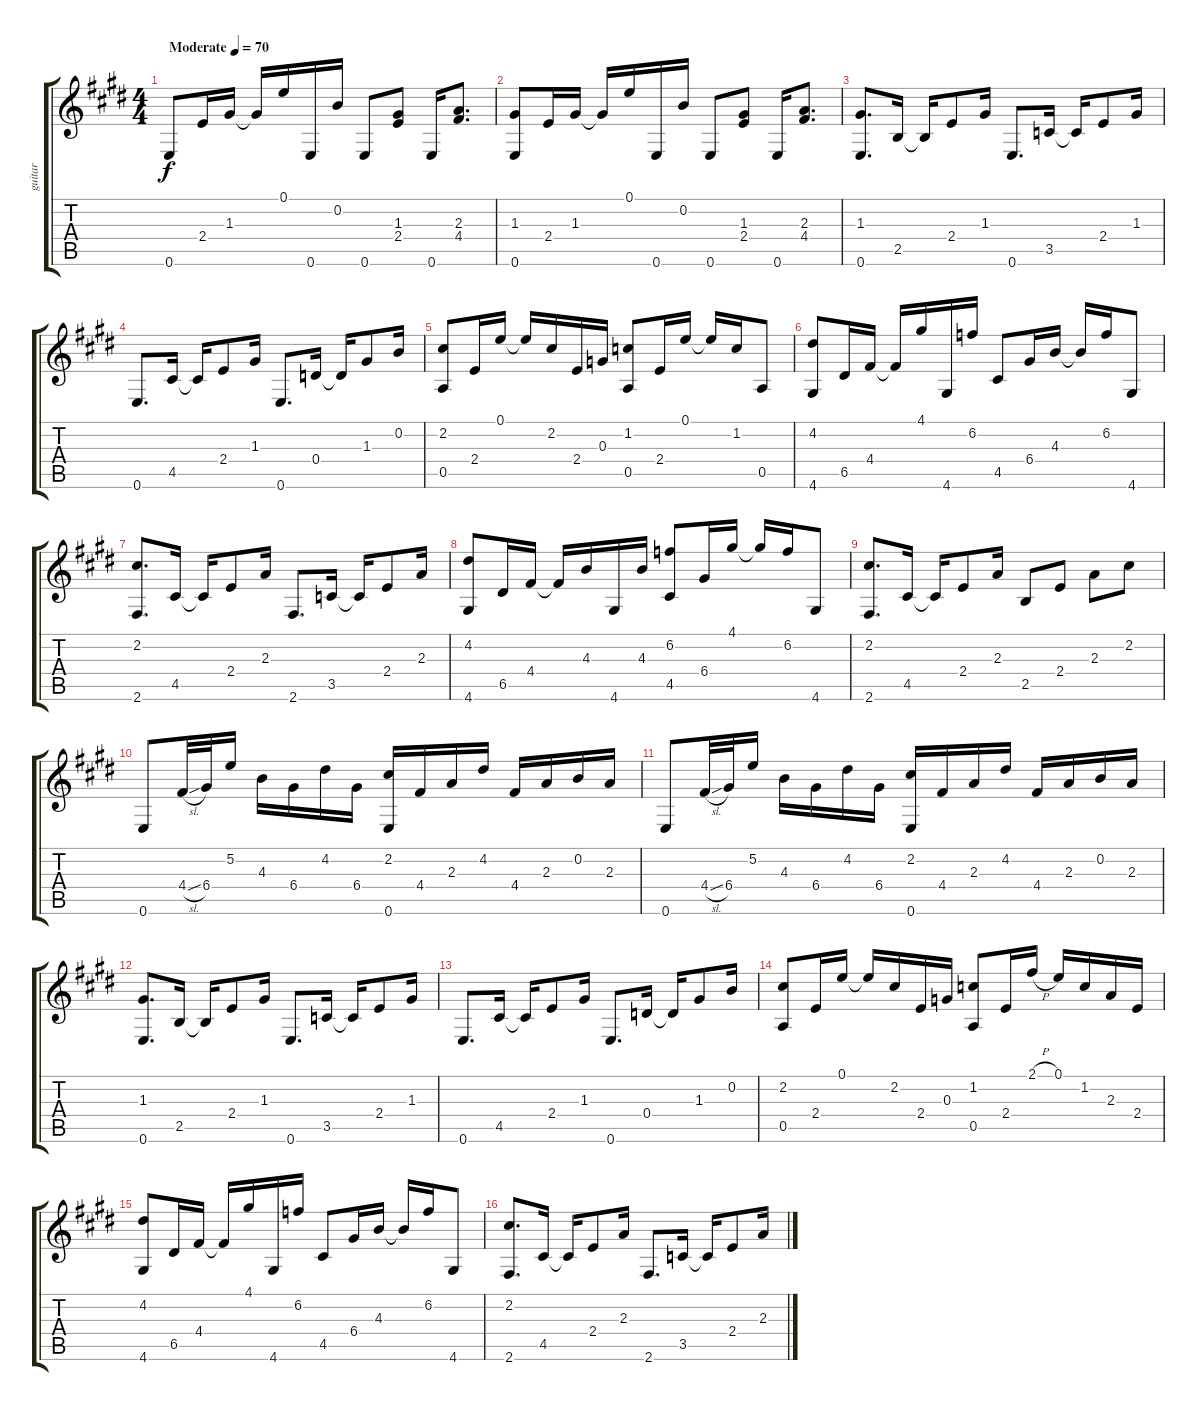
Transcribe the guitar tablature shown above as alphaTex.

\track ("guitar" "guitar") {instrument acousticguitarsteel}
\staff {score tabs}
\tuning (E4 B3 G3 D3 A2 E2) {hide}
\ts (4 4)
\tempo (70 "Moderate")
\clef g2
\ks e
0.6.8{dy f instrument acousticguitarsteel} 2.4.16 1.3.16 1.3{t}.16 0.1.16 0.6.16 0.2.16 0.6.8 (1.3 2.4).8 0.6.16 (2.3 4.4).8{d} |
(1.3 0.6).8 2.4.16 1.3.16 1.3{t}.16 0.1.16 0.6.16 0.2.16 0.6.8 (1.3 2.4).8 0.6.16 (2.3 4.4).8{d} |
(1.3 0.6).8{d} 2.5.16 2.5{t}.16 2.4.8 1.3.16 0.6.8{d} 3.5.16 3.5{t}.16 2.4.8 1.3.16 |
0.6.8{d} 4.5.16 4.5{t}.16 2.4.8 1.3.16 0.6.8{d} 0.4.16 0.4{t}.16 1.3.8 0.2.16 |
(2.2 0.5).8 2.4.16 0.1.16 0.1{t}.16 2.2.16 2.4.16 0.3.16 (1.2 0.5).8 2.4.16 0.1.16 0.1{t}.16 1.2.16 0.5.8 |
(4.2 4.6).8 6.5.16 4.4.16 4.4{t}.16 4.1.16 4.6.16 6.2.16 4.5.8 6.4.16 4.3.16 4.3{t}.16 6.2.16 4.6.8 |
(2.2 2.6).8{d} 4.5.16 4.5{t}.16 2.4.8 2.3.16 2.6.8{d} 3.5.16 3.5{t}.16 2.4.8 2.3.16 |
(4.2 4.6).8 6.5.16 4.4.16 4.4{t}.16 4.3.16 4.6.16 4.3.16 (6.2 4.5).8 6.4.16 4.1.16 4.1{t}.16 6.2.16 4.6.8 |
(2.2 2.6).8{d} 4.5.16 4.5{t}.16 2.4.8 2.3.16 2.5.8 2.4.8 2.3.8 2.2.8 |
0.6.8 4.4{sl}.32 6.4.32 5.2.16 4.3.16 6.4.16 4.2.16 6.4.16 (2.2 0.6).16 4.4.16 2.3.16 4.2.16 4.4.16 2.3.16 0.2.16 2.3.16 |
0.6.8 4.4{sl}.32 6.4.32 5.2.16 4.3.16 6.4.16 4.2.16 6.4.16 (2.2 0.6).16 4.4.16 2.3.16 4.2.16 4.4.16 2.3.16 0.2.16 2.3.16 |
(1.3 0.6).8{d} 2.5.16 2.5{t}.16 2.4.8 1.3.16 0.6.8{d} 3.5.16 3.5{t}.16 2.4.8 1.3.16 |
0.6.8{d} 4.5.16 4.5{t}.16 2.4.8 1.3.16 0.6.8{d} 0.4.16 0.4{t}.16 1.3.8 0.2.16 |
(2.2 0.5).8 2.4.16 0.1.16 0.1{t}.16 2.2.16 2.4.16 0.3.16 (1.2 0.5).8 2.4.16 2.1{h}.16 0.1.16 1.2.16 2.3.16 2.4.16 |
(4.2 4.6).8 6.5.16 4.4.16 4.4{t}.16 4.1.16 4.6.16 6.2.16 4.5.8 6.4.16 4.3.16 4.3{t}.16 6.2.16 4.6.8 |
(2.2 2.6).8{d} 4.5.16 4.5{t}.16 2.4.8 2.3.16 2.6.8{d} 3.5.16 3.5{t}.16 2.4.8 2.3.16
